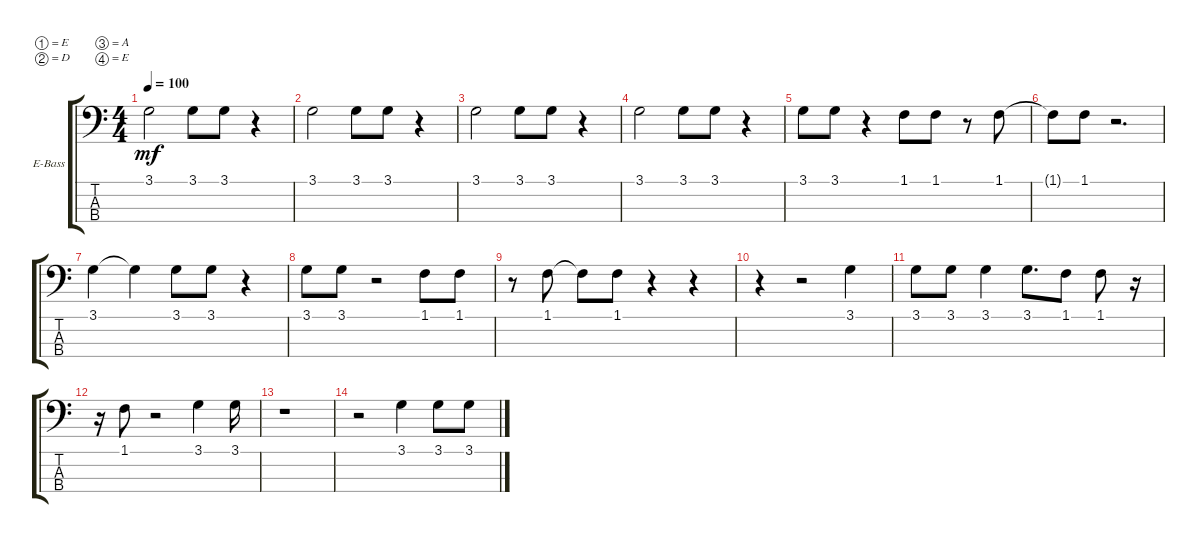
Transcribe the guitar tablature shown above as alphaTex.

\defaultSystemsLayout 4
\bracketExtendMode groupsimilarinstruments
\firstSystemTrackNameOrientation horizontal
\otherSystemsTrackNameOrientation horizontal
\track ("Electric Bass" "E-Bass") {instrument electricbassfinger}
\staff {score tabs}
\tuning (E2 D2 A1 E1)
\ts (4 4)
\tempo 100
\clef f4
\scale
0.487395
\ks c
3.1.2{dy mf instrument electricbassfinger} 3.1.8 3.1.8 r.4 |
\scale
0.256303 3.1.2 3.1.8 3.1.8 r.4 |
\scale
0.256303 3.1.2 3.1.8 3.1.8 r.4 |
\scale
0.333333 3.1.2 3.1.8 3.1.8 r.4 |
\scale
0.333333 3.1.8 3.1.8 r.4 1.1.8 1.1.8 r.8 1.1.8 |
\scale
0.333333 1.1{t}.8 1.1.8 r.2{d} |
\scale
0.333333 3.1.4 3.1{t}.4 3.1.8 3.1.8 r.4 |
\scale
0.333333 3.1.8 3.1.8 r.2 1.1.8 1.1.8 |
\scale
0.333333 r.8 1.1.8 1.1{t}.8 1.1.8 r.4 r.4 |
\scale
0.333333 r.4 r.2 3.1.4 |
\scale
0.333333 3.1.8 3.1.8 3.1.4 3.1.8{d} 1.1.8 1.1.8 r.16 |
\scale
0.333333 r.16 1.1.8 r.2 3.1.4 3.1.16 |
\scale
0.333333 r.1 |
\scale
0.333333 r.2 3.1.4 3.1.8 3.1.8 |
\scale
0.333333 |
\scale
0.333333
